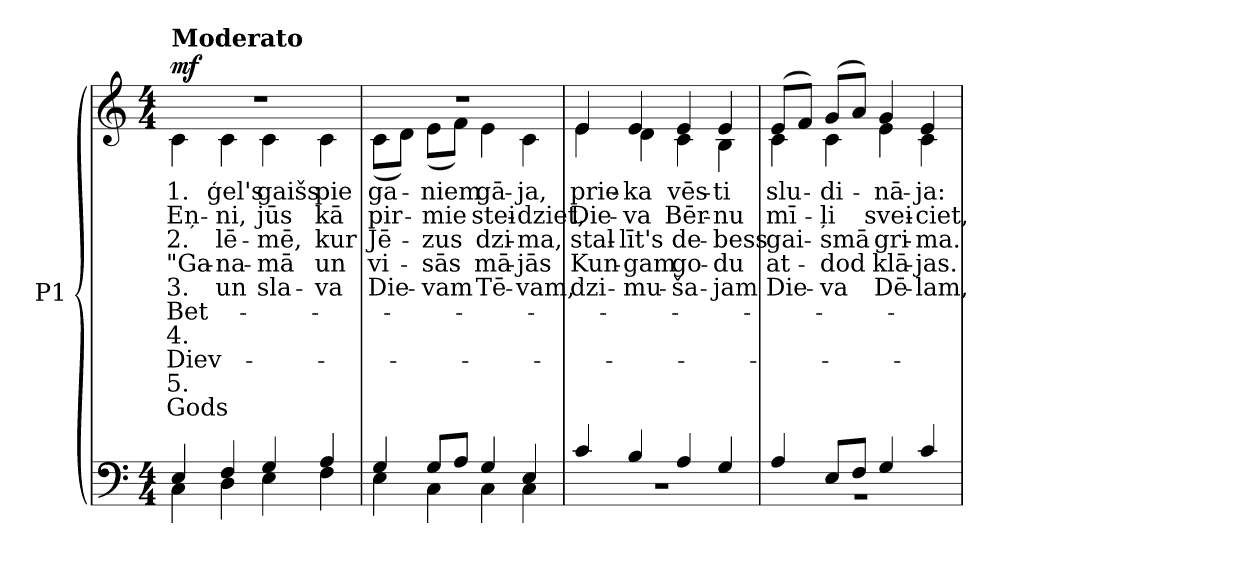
**kern	**kern	**text	**text	**text	**text	**text	**text	**text	**text	**text	**text	**dynam
*part1	*part1	*part1	*part1	*part1	*part1	*part1	*part1	*part1	*part1	*part1	*part1	*part1
*staff2	*staff1	*staff1	*staff1	*staff1	*staff1	*staff1	*staff1	*staff1	*staff1	*staff1	*staff1	*staff1/2
*I"P1	*	*	*	*	*	*	*	*	*	*	*	*
!!LO:PB:g=z
*clefF4	*clefG2	*	*	*	*	*	*	*	*	*	*	*
*k[]	*k[]	*	*	*	*	*	*	*	*	*	*	*
*C:	*C:	*	*	*	*	*	*	*	*	*	*	*
*M4/4	*M4/4	*	*	*	*	*	*	*	*	*	*	*
*MM100	*MM100	*	*	*	*	*	*	*	*	*	*	*
=1	=1	=1	=1	=1	=1	=1	=1	=1	=1	=1	=1	=1
*^	*^	*	*	*	*	*	*	*	*	*	*	*
!	!	!LO:TX:a:B:t=Moderato	!	!	!	!	!	!	!	!	!	!	!	!
!	!	!	!	!LO:LY:b:color=#000000	!LO:LY:b:color=#000000	!LO:LY:b:color=#000000	!LO:LY:b:color=#000000	!LO:LY:b:color=#000000	!LO:LY:b:color=#000000	!LO:LY:b:color=#000000	!LO:LY:b:color=#000000	!LO:LY:b:color=#000000	!LO:LY:b:color=#000000	!
4Ei/	4Ci\	1r	4ci\	1.	Eņ-	2.	"Ga-	3.	Bet-	4.	Diev-	5.	Gods	mf
!	!	!	!	!LO:LY:b:color=#000000	!LO:LY:b:color=#000000	!LO:LY:b:color=#000000	!LO:LY:b:color=#000000	!LO:LY:b:color=#000000	!	!	!	!	!	!
4Fi/	4Di\	.	4ci\	-ģel's	-ni,	-lē-	-na-	un	.	.	.	.	.	.
!	!	!	!	!LO:LY:b:color=#000000	!LO:LY:b:color=#000000	!LO:LY:b:color=#000000	!LO:LY:b:color=#000000	!LO:LY:b:color=#000000	!	!	!	!	!	!
4Gi/	4Ei\	.	4ci\	gaišs	jūs	-mē,	-mā	sla-	.	.	.	.	.	.
!	!	!	!	!LO:LY:b:color=#000000	!LO:LY:b:color=#000000	!LO:LY:b:color=#000000	!LO:LY:b:color=#000000	!LO:LY:b:color=#000000	!	!	!	!	!	!
4Ai/	4Fi\	.	4ci\	pie	kā	kur	un	-va	.	.	.	.	.	.
=2	=2	=2	=2	=2	=2	=2	=2	=2	=2	=2	=2	=2	=2	=2
!	!	!	!	!LO:LY:b:color=#000000	!LO:LY:b:color=#000000	!LO:LY:b:color=#000000	!LO:LY:b:color=#000000	!LO:LY:b:color=#000000	!	!	!	!	!	!
4Gi/	4Ei\	1r	(8ci\L	ga-	pir-	Jē-	vi-	Die-	.	.	.	.	.	.
.	.	.	8di\J)	.	.	.	.	.	.	.	.	.	.	.
!	!	!	!	!LO:LY:b:color=#000000	!LO:LY:b:color=#000000	!LO:LY:b:color=#000000	!LO:LY:b:color=#000000	!LO:LY:b:color=#000000	!	!	!	!	!	!
8Gi/L	4Ci\	.	(8ei\L	-niem	-mie	-zus	-sās	-vam	.	.	.	.	.	.
8Ai/J	.	.	8fi\J)	.	.	.	.	.	.	.	.	.	.	.
!	!	!	!	!LO:LY:b:color=#000000	!LO:LY:b:color=#000000	!LO:LY:b:color=#000000	!LO:LY:b:color=#000000	!LO:LY:b:color=#000000	!	!	!	!	!	!
4Gi/	4Ci\	.	4ei\	gā-	stei-	dzi-	mā-	Tē-	.	.	.	.	.	.
!	!	!	!	!LO:LY:b:color=#000000	!LO:LY:b:color=#000000	!LO:LY:b:color=#000000	!LO:LY:b:color=#000000	!LO:LY:b:color=#000000	!	!	!	!	!	!
4Ei/	4Ci\	.	4ci\	-ja,	-dziet,	-ma,	-jās	-vam,	.	.	.	.	.	.
=3	=3	=3	=3	=3	=3	=3	=3	=3	=3	=3	=3	=3	=3	=3
!	!	!	!	!LO:LY:b:color=#000000	!LO:LY:b:color=#000000	!LO:LY:b:color=#000000	!LO:LY:b:color=#000000	!LO:LY:b:color=#000000	!	!	!	!	!	!
4ci/	1r	4ei/	4ei\	prie-	Die-	stal-	Kun-	dzi-	.	.	.	.	.	.
!	!	!	!	!LO:LY:b:color=#000000	!LO:LY:b:color=#000000	!LO:LY:b:color=#000000	!LO:LY:b:color=#000000	!LO:LY:b:color=#000000	!	!	!	!	!	!
4Bi/	.	4ei/	4di\	-ka	-va	-līt's	-gam	-mu-	.	.	.	.	.	.
!	!	!	!	!LO:LY:b:color=#000000	!LO:LY:b:color=#000000	!LO:LY:b:color=#000000	!LO:LY:b:color=#000000	!LO:LY:b:color=#000000	!	!	!	!	!	!
4Ai/	.	4ei/	4ci\	vēs-	Bēr-	de-	go-	-ša-	.	.	.	.	.	.
!	!	!	!	!LO:LY:b:color=#000000	!LO:LY:b:color=#000000	!LO:LY:b:color=#000000	!LO:LY:b:color=#000000	!LO:LY:b:color=#000000	!	!	!	!	!	!
4Gi/	.	4ei/	4Bi\	-ti	-nu	-bess	-du	-jam	.	.	.	.	.	.
=4	=4	=4	=4	=4	=4	=4	=4	=4	=4	=4	=4	=4	=4	=4
!	!	!	!	!LO:LY:b:color=#000000	!LO:LY:b:color=#000000	!LO:LY:b:color=#000000	!LO:LY:b:color=#000000	!LO:LY:b:color=#000000	!	!	!	!	!	!
4Ai/	1r	(8ei/L	4ci\	slu-	mī-	gai-	at-	Die-	.	.	.	.	.	.
.	.	8fi/J)	.	.	.	.	.	.	.	.	.	.	.	.
!	!	!	!	!LO:LY:b:color=#000000	!LO:LY:b:color=#000000	!LO:LY:b:color=#000000	!LO:LY:b:color=#000000	!LO:LY:b:color=#000000	!	!	!	!	!	!
8Ei/L	.	(8gi/L	4ci\	-di-	-ļi	-smā	-dod	-va	.	.	.	.	.	.
8Fi/J	.	8ai/J)	.	.	.	.	.	.	.	.	.	.	.	.
!	!	!	!	!LO:LY:b:color=#000000	!LO:LY:b:color=#000000	!LO:LY:b:color=#000000	!LO:LY:b:color=#000000	!LO:LY:b:color=#000000	!	!	!	!	!	!
4Gi/	.	4gi/	4ei\	-nā-	svei-	gri-	klā-	Dē-	.	.	.	.	.	.
!	!	!	!	!LO:LY:b:color=#000000	!LO:LY:b:color=#000000	!LO:LY:b:color=#000000	!LO:LY:b:color=#000000	!LO:LY:b:color=#000000	!	!	!	!	!	!
4ci/	.	4ei/	4ci\	-ja:	-ciet,	-ma.	-jas.	-lam,	.	.	.	.	.	.
*v	*v	*	*	*	*	*	*	*	*	*	*	*	*	*
*	*v	*v	*	*	*	*	*	*	*	*	*	*	*
=	=	=	=	=	=	=	=	=	=	=	=	=
*-	*-	*-	*-	*-	*-	*-	*-	*-	*-	*-	*-	*-
